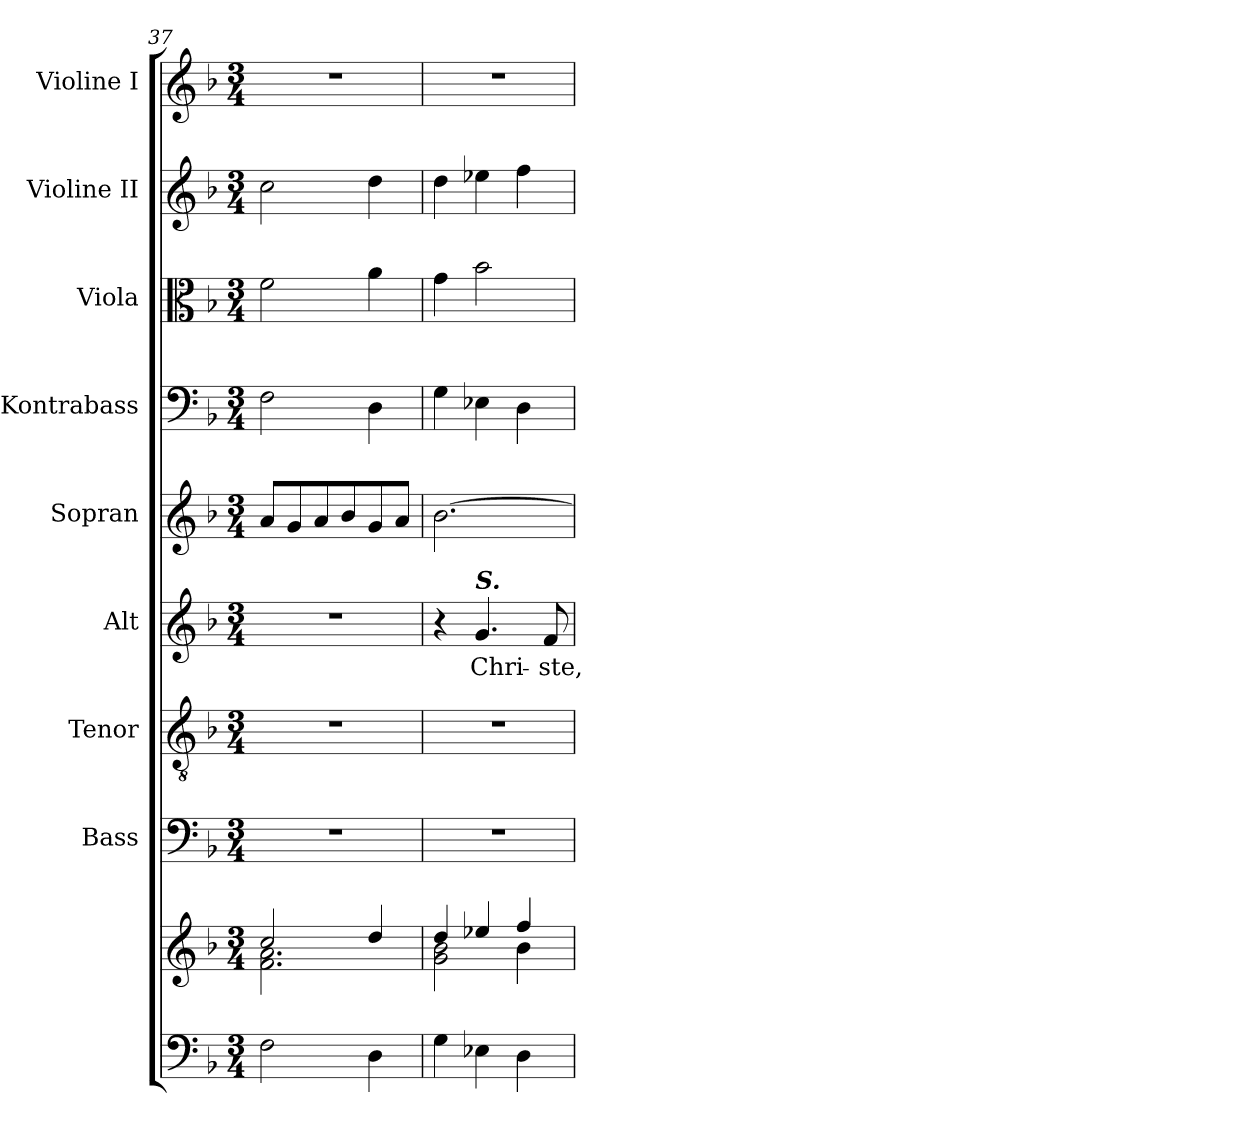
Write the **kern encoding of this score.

**kern	**kern	**kern	**kern	**kern	**text	**kern	**kern	**kern	**kern	**kern
*part9	*part9	*part8	*part7	*part6	*part6	*part5	*part4	*part3	*part2	*part1
*staff10	*staff9	*staff8	*staff7	*staff6	*staff6	*staff5	*staff4	*staff3	*staff2	*staff1
*	*	*I"Bass	*I"Tenor	*I"Alt	*	*I"Sopran	*I"Kontrabass	*I"Viola	*I"Violine II	*I"Violine I
*	*	*I'B.	*I'T.	*I'A.	*	*I'S.	*I'Kb.	*I'Vla.	*I'Vl. II	*I'Vl. I
*clefF4	*clefG2	*clefF4	*clefGv2	*clefG2	*	*clefG2	*clefF4	*clefC3	*clefG2	*clefG2
*	*	*	*	*	*	*	*ITrd7c12	*	*	*
*k[b-]	*k[b-]	*k[b-]	*k[b-]	*k[b-]	*	*k[b-]	*k[b-]	*k[b-]	*k[b-]	*k[b-]
*F:	*F:	*F:	*F:	*F:	*	*F:	*F:	*F:	*F:	*F:
*M3/4	*M3/4	*M3/4	*M3/4	*M3/4	*	*M3/4	*M3/4	*M3/4	*M3/4	*M3/4
=37	=37	=37	=37	=37	=37	=37	=37	=37	=37	=37
*	*^	*	*	*	*	*	*	*	*	*
2F\	2cc/	2.f\ 2.a\	2.r	2.r	2.r	.	8a/L	2FF\	2f\	2cc\	2.r
.	.	.	.	.	.	.	8g/	.	.	.	.
.	.	.	.	.	.	.	8a/	.	.	.	.
.	.	.	.	.	.	.	8b-/	.	.	.	.
4D\	4dd/	.	.	.	.	.	8g/	4DD\	4a\	4dd\	.
.	.	.	.	.	.	.	8a/J	.	.	.	.
=38	=38	=38	=38	=38	=38	=38	=38	=38	=38	=38	=38
4G\	4dd/	2g\ 2b-\	2.r	2.r	4r	.	[2.b-\	4GG\	4g\	4dd\	2.r
!	!	!	!	!	!LO:TX:a:Bi:t=S.	!	!	!	!	!	!
!	!	!	!	!	!	!LO:LY:b	!	!	!	!	!
4E-X\	4ee-X/	.	.	.	4.g/	Chri-	.	4EE-X\	2b-\	4ee-X\	.
4D\	4ff/	4b-\	.	.	.	.	.	4DD\	.	4ff\	.
!	!	!	!	!	!	!LO:LY:b	!	!	!	!	!
.	.	.	.	.	8f/	-ste,	.	.	.	.	.
*	*v	*v	*	*	*	*	*	*	*	*	*
=	=	=	=	=	=	=	=	=	=	=
*-	*-	*-	*-	*-	*-	*-	*-	*-	*-	*-
